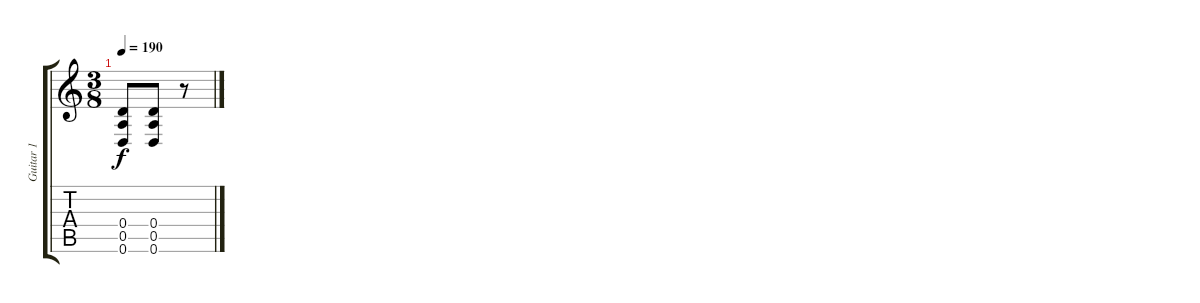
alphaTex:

\track ("Guitar 1" "Guitar 1") {instrument overdrivenguitar}
\staff {score tabs}
\tuning (E4 B3 G3 D3 A2 D2) {hide}
\ts (3 8)
\tempo 190
\clef g2
\ks c
(0.4 0.5 0.6).8{dy f} (0.4 0.5 0.6).8 r.8
